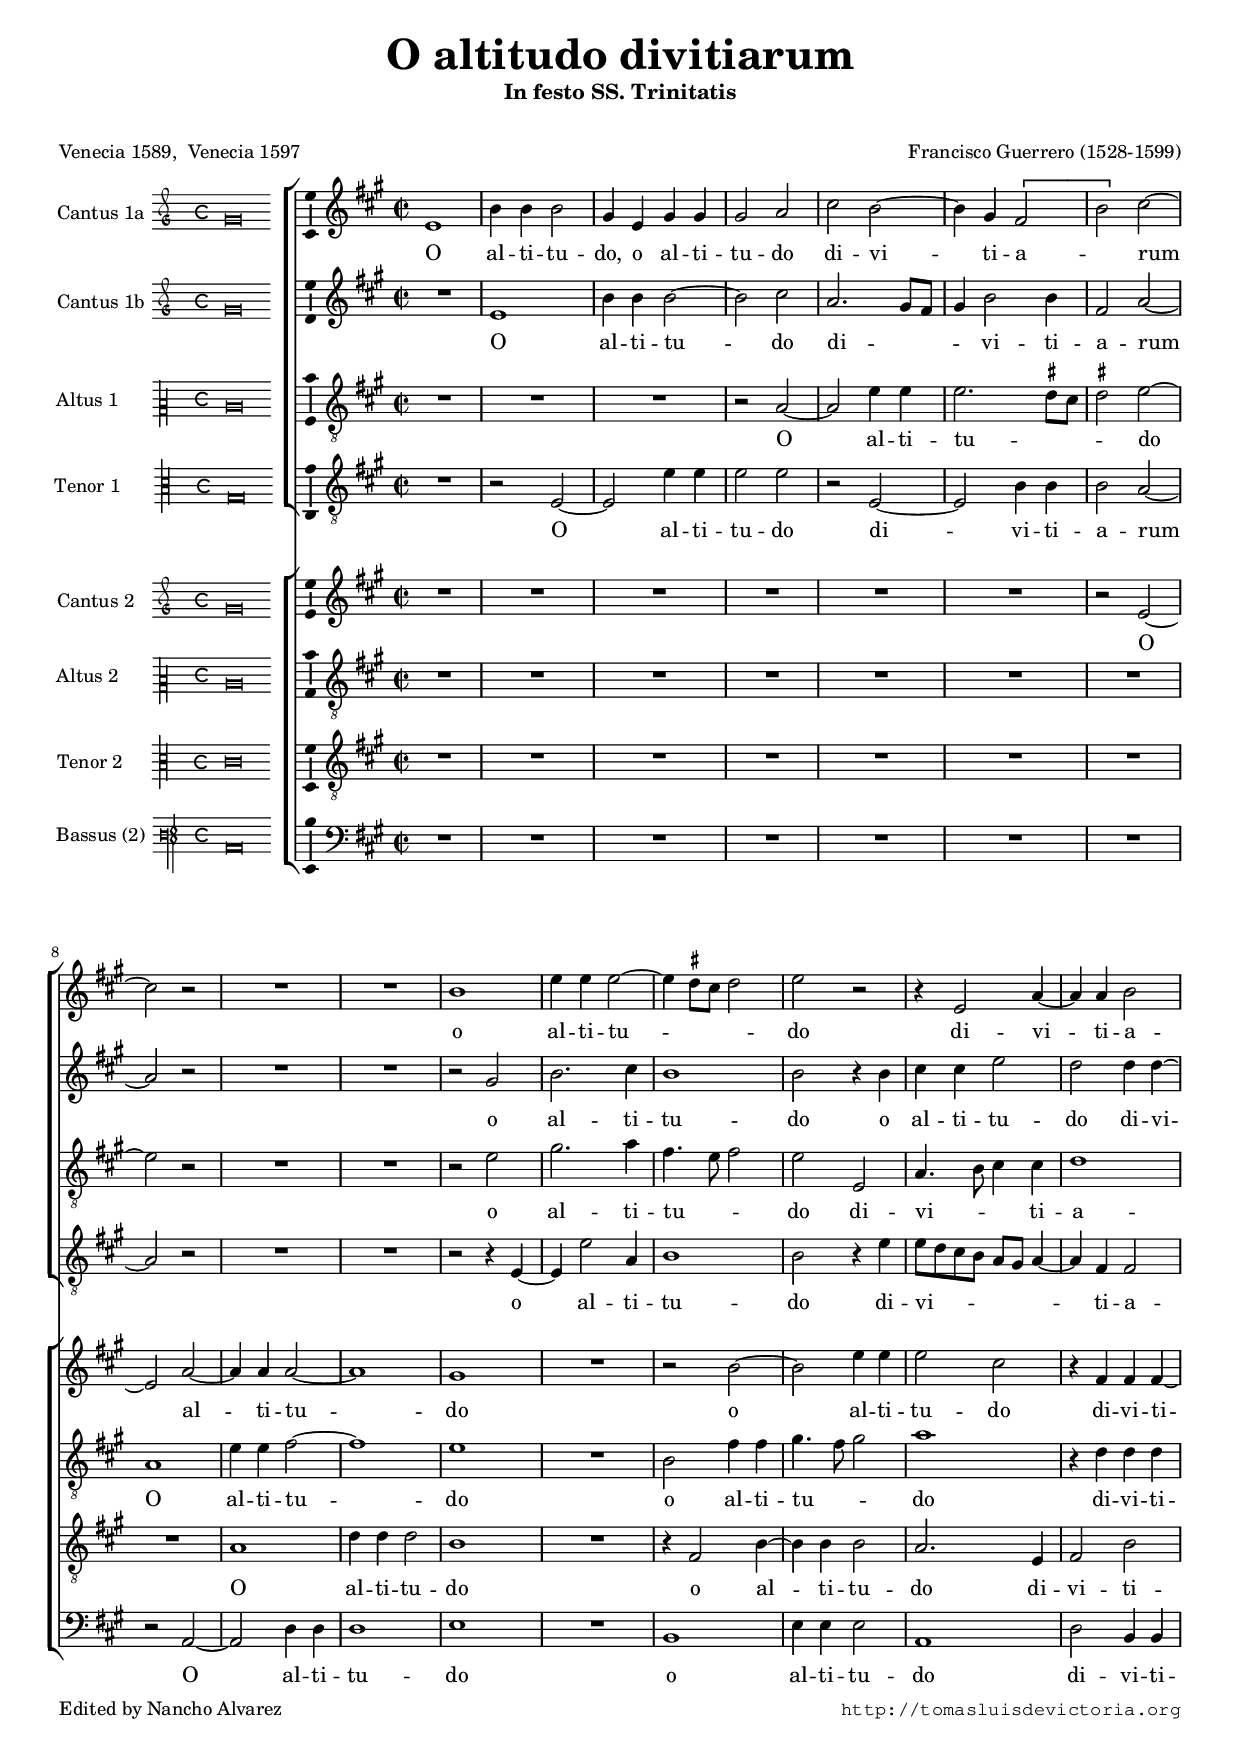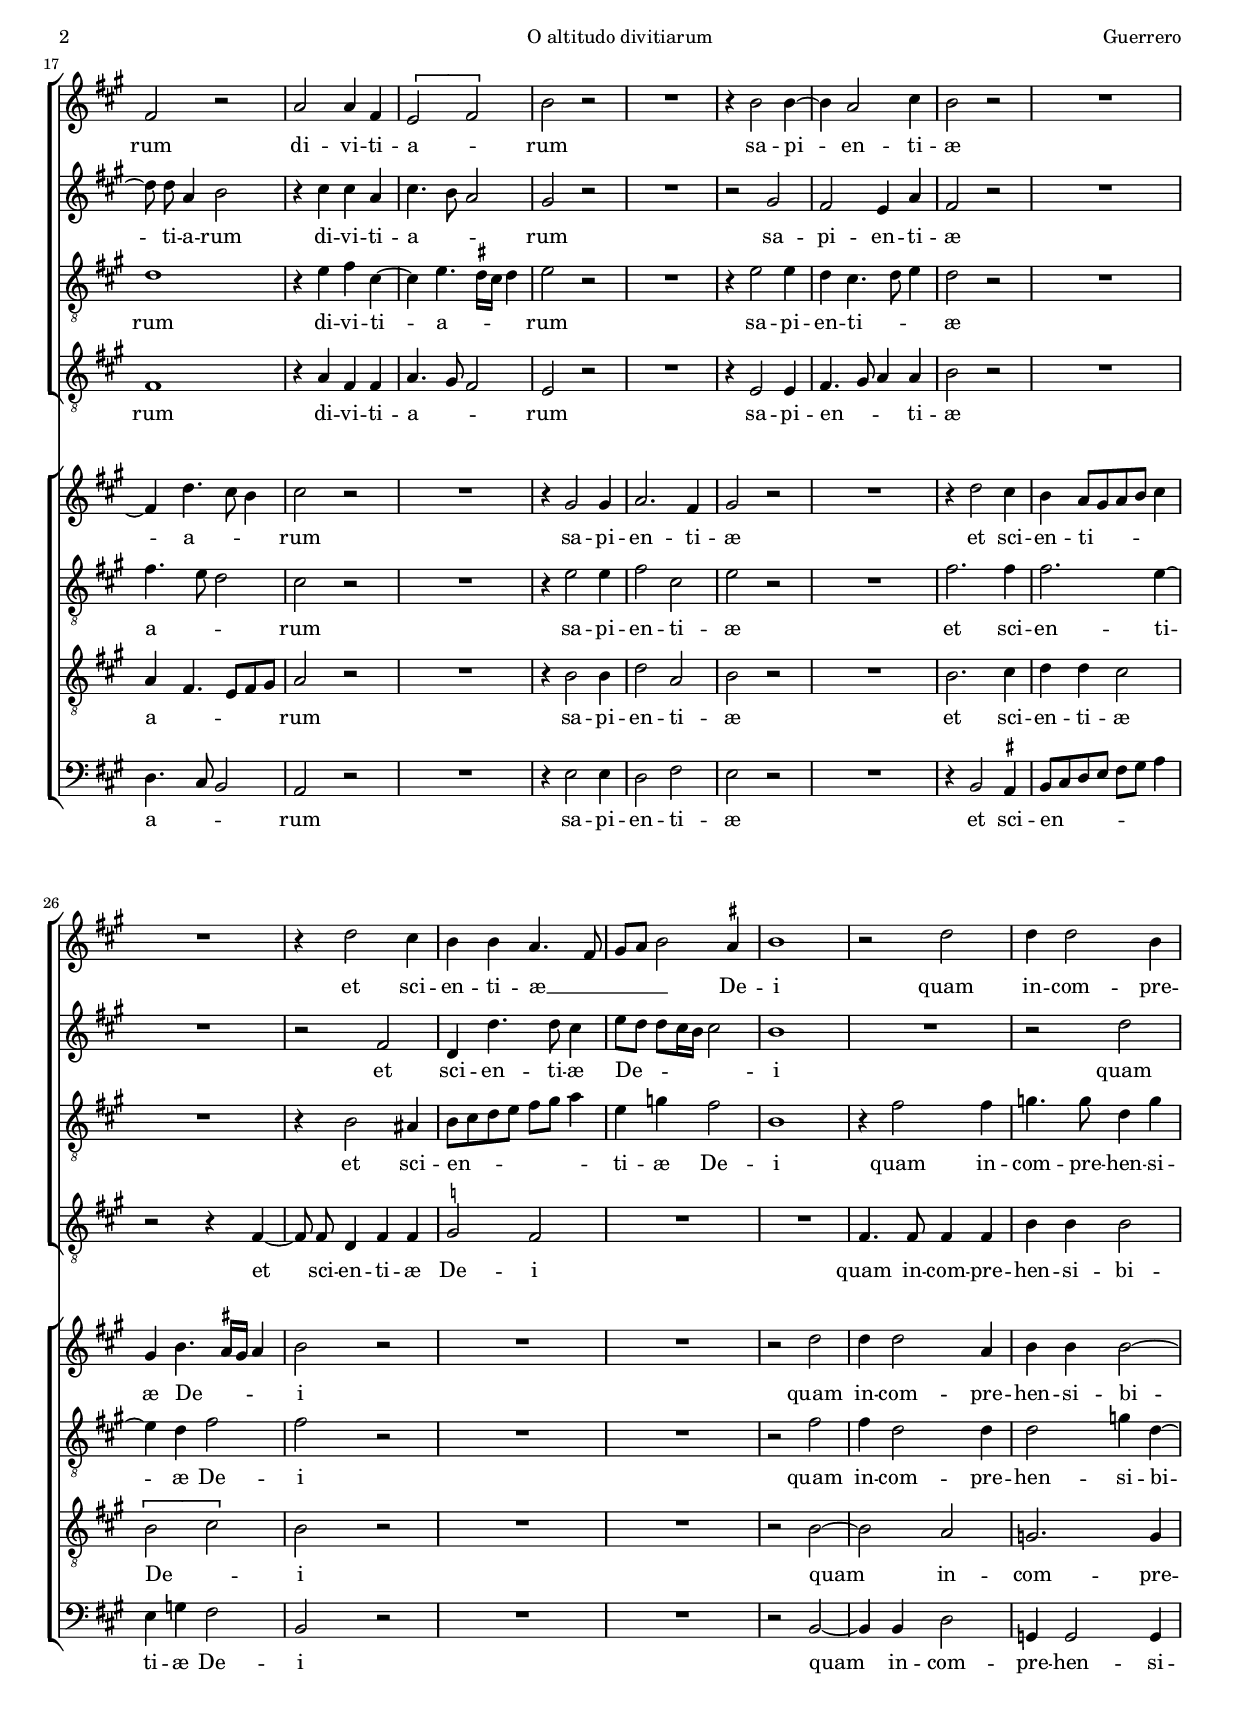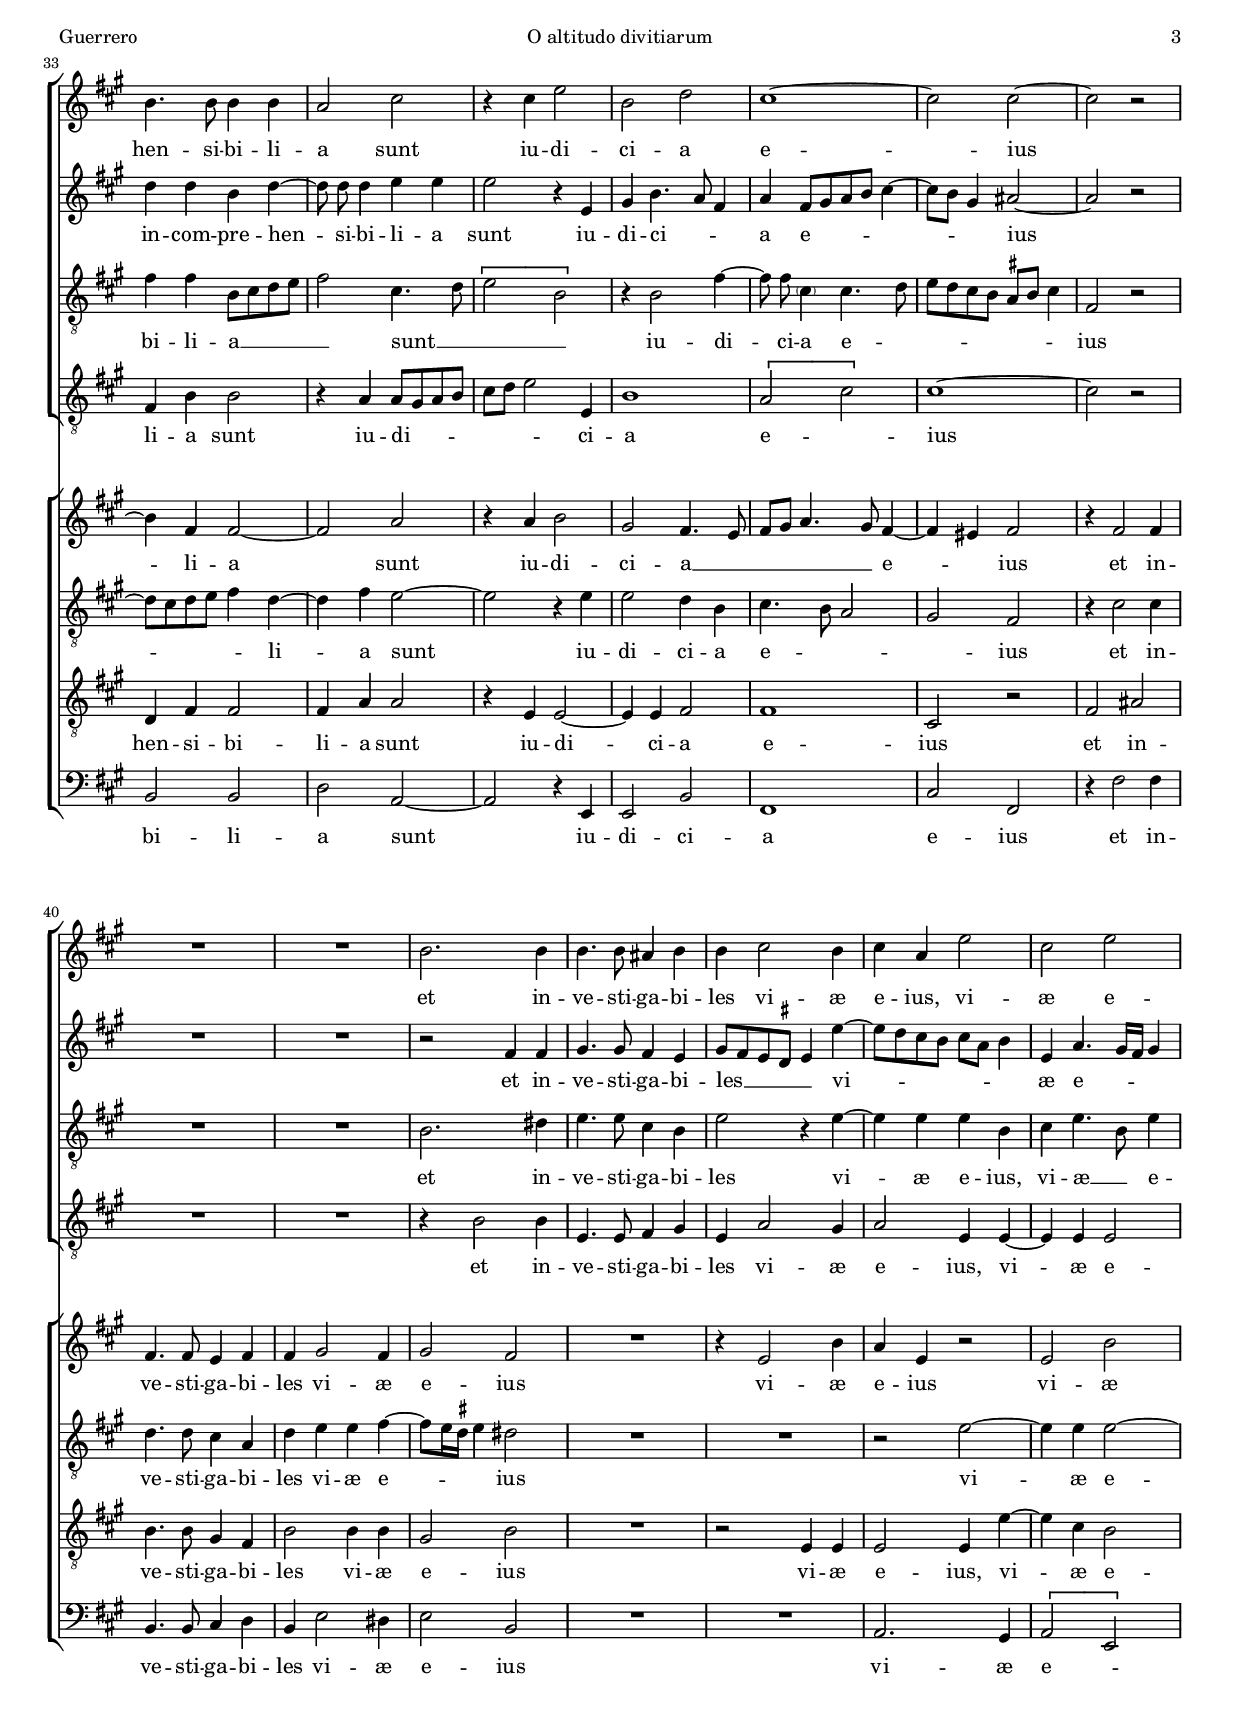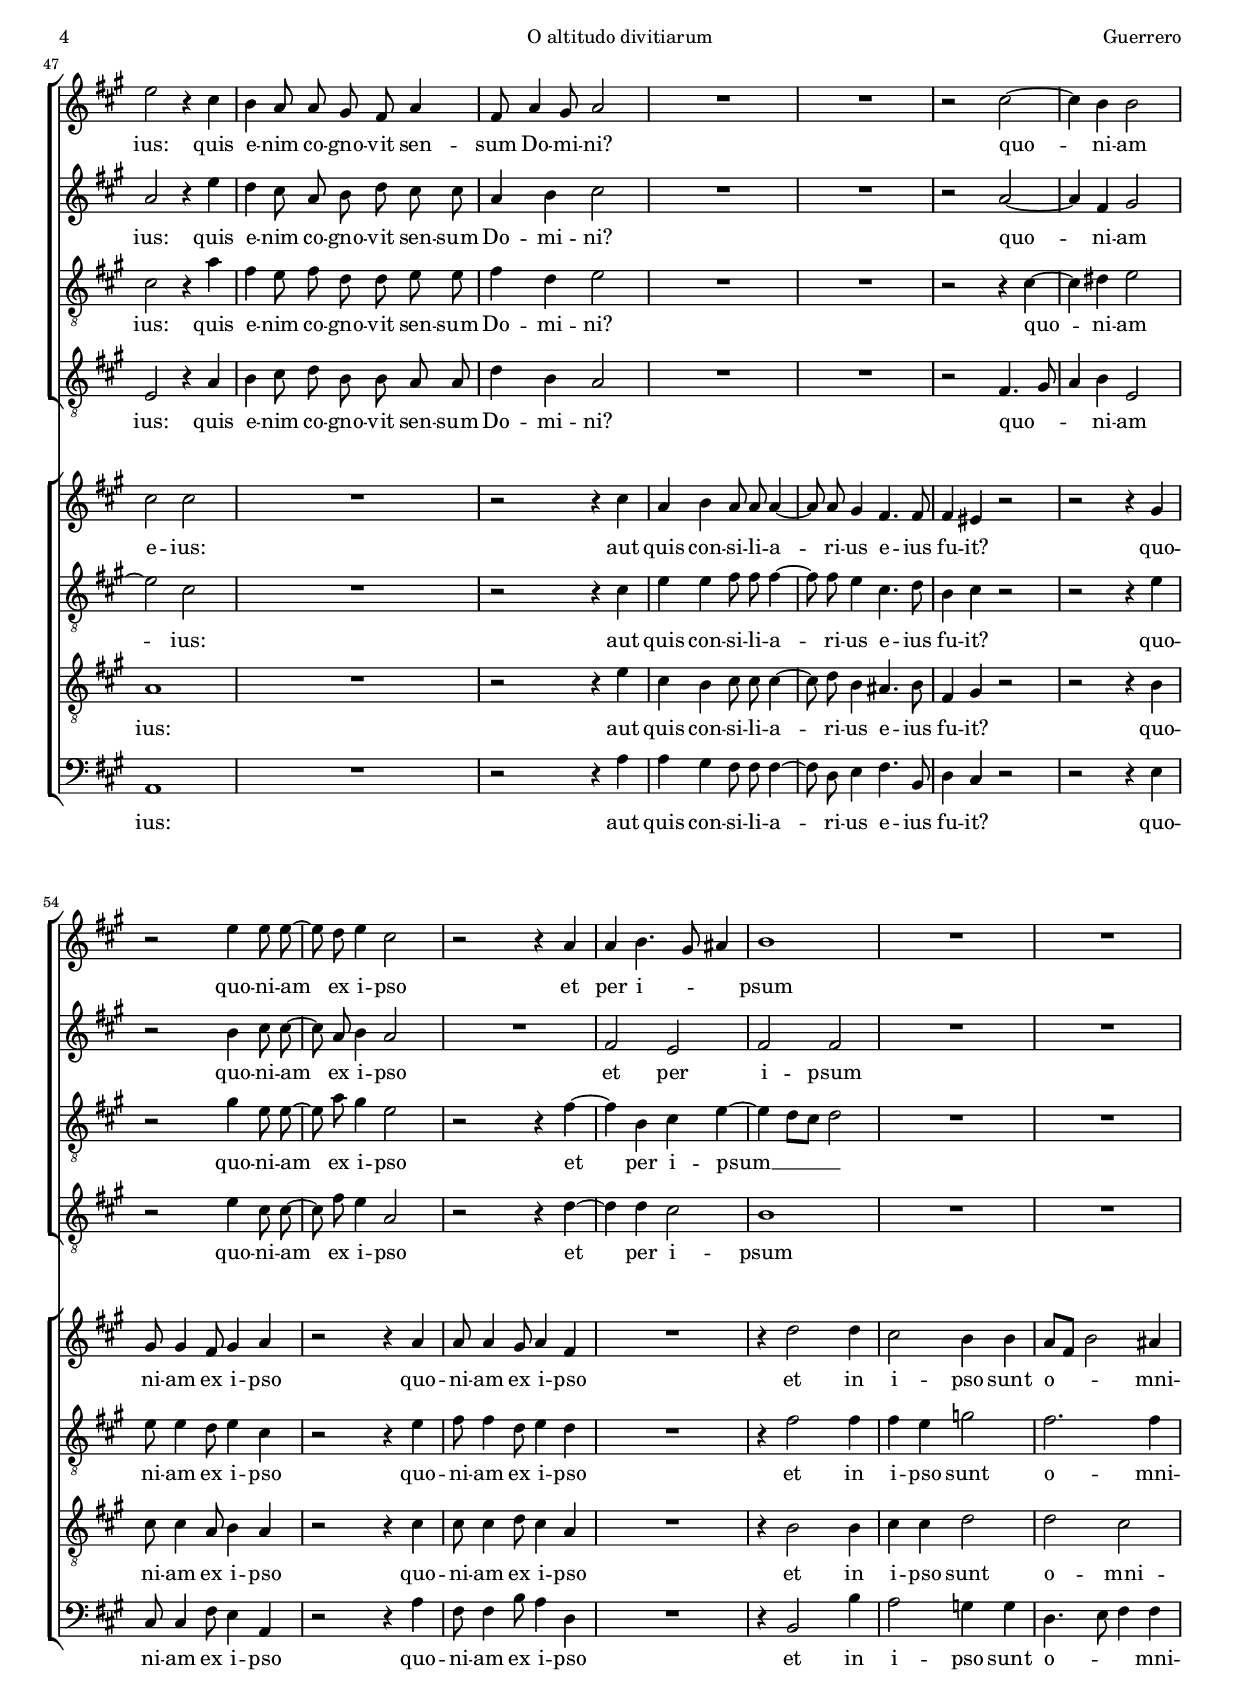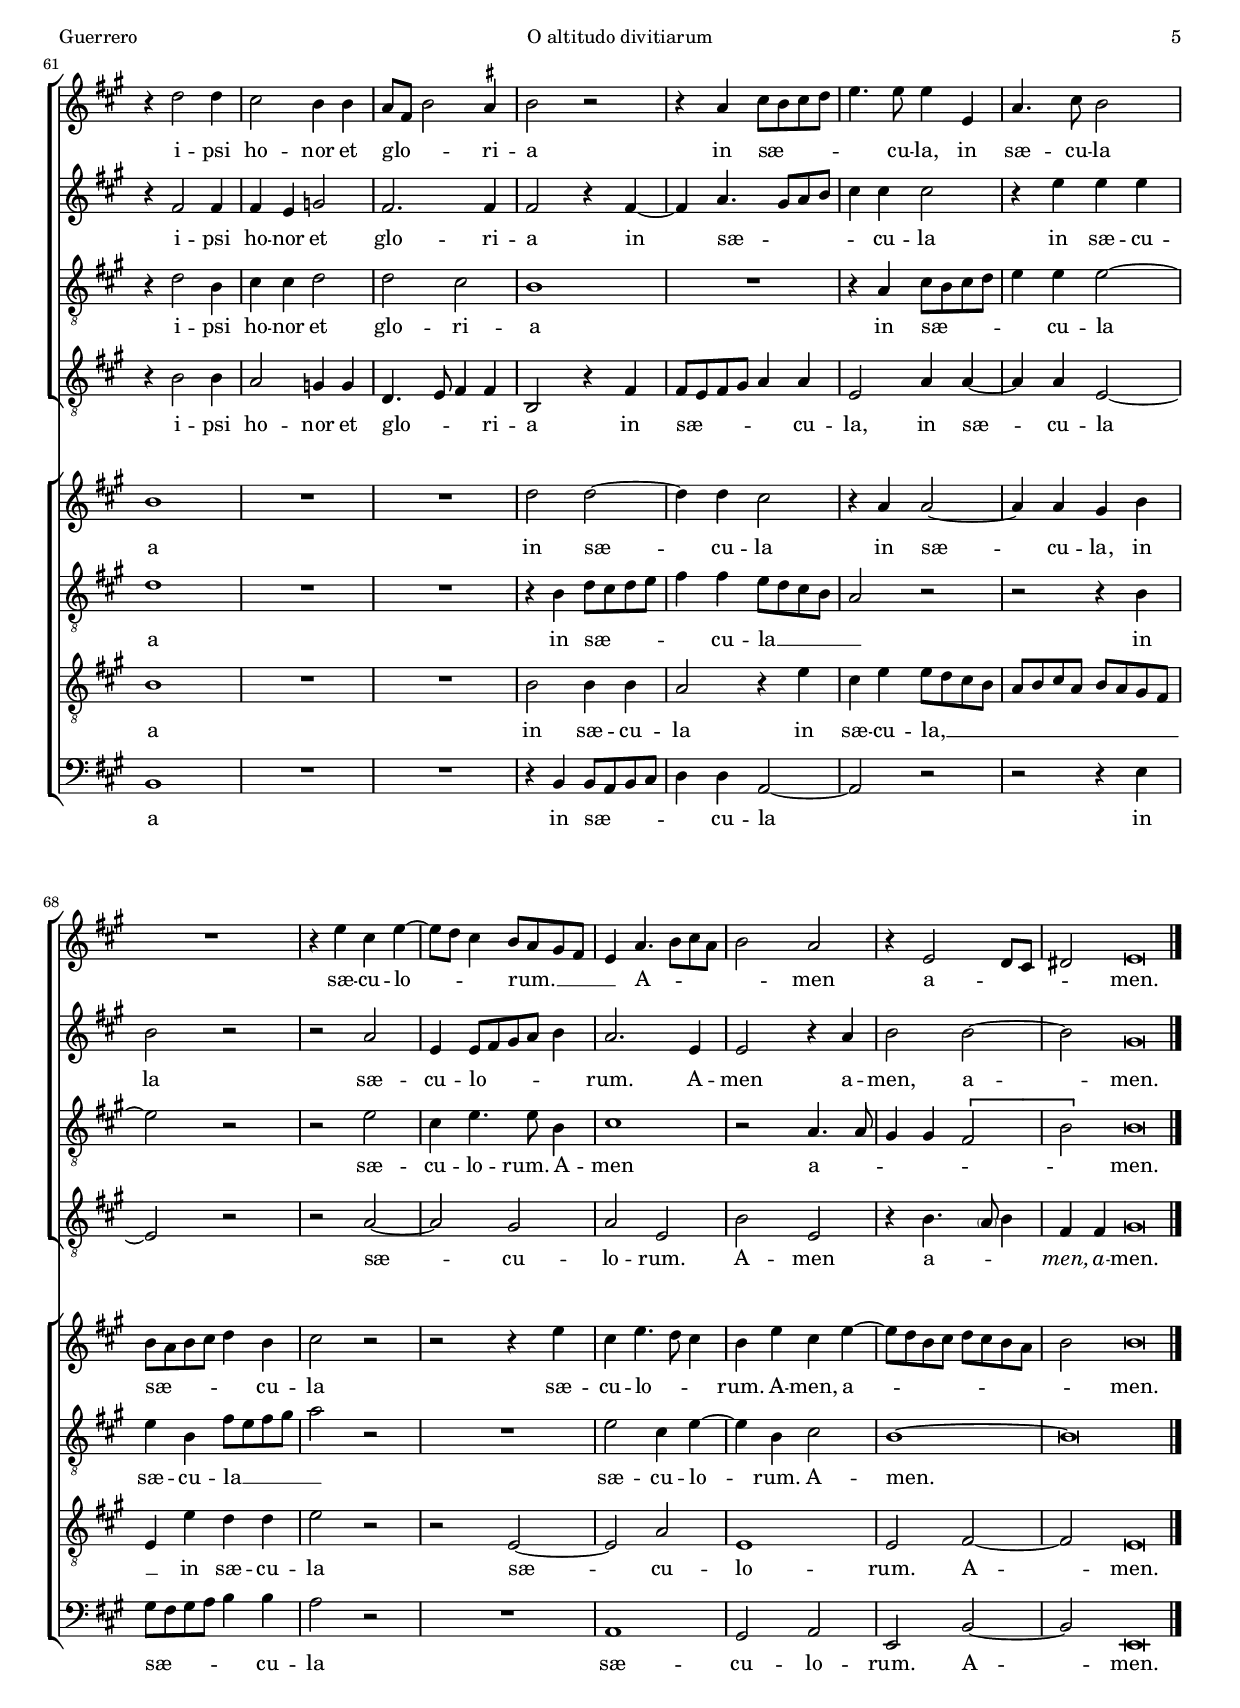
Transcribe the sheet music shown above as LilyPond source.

\version "2.22.0"

#(set-default-paper-size "a4")
#(set-global-staff-size 16.4)
#(ly:set-option 'point-and-click #f)
%mobile -s10.5 -i2.3

italicas=\override LyricText.font-shape = #'italic
rectas=\override LyricText.font-shape = #'upright
ss=\once \set suggestAccidentals = ##t
incipitwidth = 20
mt=#(define-music-function (offset) (number?) ; move lyric text
      #{ \once \override LyricText.X-offset = -$offset #})

htitle="O altitudo divitiarum"
hcomposer="Guerrero"

\header {
	title=\markup{\fontsize #3 "O altitudo divitiarum"}
	subtitle=\markup{"In festo SS. Trinitatis"}
	subsubtitle=\markup{\null \vspace #1 }
	composer="Francisco Guerrero (1528-1599)"
        pdfauthor=\composer
	%opus="(-)"
	poet=\markup{"Venecia 1589,  Venecia 1597"}
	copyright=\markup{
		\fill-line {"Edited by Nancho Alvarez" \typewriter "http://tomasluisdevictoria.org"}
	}
%	tagline=""
}

global={\key c \major \time 2/2 \skip 1*74 \bar "|." }

cantus=\relative c''{
	g1
	d'4 d d2
	b4 g b b
	b2 c
	e d ~
	d4 b \[a2
	d\] e ~
	e r
	R1*2
	d1
	g4 g g2 ~
	g4 \ss fis8 e fis2 %! CSIC: g8 \ss fis e4
	g2 r
	r4 g,2 c4 ~
	c c d2
	a2 r
	c2 c4 a
	\[g2 a\]
	d2 r
	R1
	r4 d2 d4 ~
	d c2 e4
	d2 r
	R1*2
	r4 f2 e4
	d d c4. a8
	b c d2 \ss cis4
	d1
	r2 f
	f4 f2 d4
	d4. d8 d4 d
	c2 e
	r4 e g2
	d f
	e1 ~
	e2 e ~
	e2 r
	R1*2
	d2. d4
	d4. d8 cis4 d
	d e2 d4
	e4 c g'2
	e g
	g r4 e
	d c8 \noBeam c b \noBeam a c4
	a8 c4 b8 c2
	R1*2
	r2 e ~
	e4 d d2
	r2 g4 g8 \noBeam g ~
	g \noBeam f g4 e2
	r2 r4 c
	c d4. b8 cis4
	d1
	R1*2
	r4 f2 f4
	e2 d4 d
	c8 a d2 \ss cis4
	d2 r
	r4 c e8 d e f
	g4. g8 g4 g,
	c4. e8 d2
	R1
	r4 g e g ~
	g8 f e4 d8 c b a
	g4 c4. d8 e c
	d2 c
	r4 g2 f8 e
	fis2 g\breve*1/4
}

altus=\relative c''{
	R1
	g1
	d'4 d d2 ~
	d e
	c2. b8 a
	b4 d2 d4
	a2 c ~
	c r
	R1*2
	r2 b
	d2. e4
	d1
	d2 r4 d
	e e g2
	f f4 f ~
	f8 \noBeam f c4 d2
	r4 e e c
	e4. d8 c2
	b2 r
	R1
	r2 b
	a g4 c
	a2 r
	R1*2
	r2 a
	f4 f'4. f8 e4
	g8[ f] f[ e16 d] e2
	d1
	R1
	r2 f
	f4 f d f ~
	f8 \noBeam f f4 g g
	g2 r4 g,
	b d4. c8 a4
	c a8[ b c d] e4 ~
	e8 d b4 cis2 ~
	cis2 r
	R1*2
	r2 a4 a
	b4. b8 a4 g
	b8 a g \ss fis g4 g' ~
	g8 f e d e c d4
	g, c4. b16 a b4
	c2 r4 g'
	f e8 \noBeam c d \noBeam f \noBeam e \noBeam e
	c4 d e2
	R1*2
	r2 c ~
	c4 a b2
	r2 d4 e8 \noBeam e ~
	e \noBeam c d4 c2
	R1
	a2 g
	a a
	R1*2
	r4 a2 a4
	a g bes2
	a2. a4
	a2 r4 a ~
	a c4. b8 c d
	e4 e e2
	r4 g g g
	d2 r
	r2 c
	g4 g8[ a b c] d4
	c2. g4
	g2 r4 c
	d2 d ~
	d b\breve*1/4
}

tenor=\relative c'{
	R1*3
	r2 c ~
	c g'4 g
	g2. \ss fis8 e
	\ss fis2 g ~
	g r
	R1*2
	r2 g
	b2. c4
	a4. g8 a2
	g2 g,
	c4. d8 e4 e
	f1
	f
	r4 g a e ~
	e g4. \ss fis16 e fis4
	g2 r
	R1
	r4 g2 g4
	f e4. f8 g4
	f2 r
	R1*2
	r4 d2 cis4
	d8 e f g a b c4
	g4 bes a2
	d,1
	r4 a'2 a4
	bes4. bes8 f4 bes
	a4 a d,8 e f g
	a2 e4. f8
	\[g2 d\]
	r4 d2 a'4 ~
	a8 \noBeam a \parenthesize e4 e4. f8 %? CSIC: d,4
	g f e d \ss cis d e4
	a,2 r
	R1*2
	d2. fis4
	g4. g8 e4 d
	g2 r4 g ~
	g g g d
	e g4. d8 g4
	e2 r4 c'
	a g8 \noBeam a f \noBeam f \noBeam g \noBeam g
	a4 f g2
	R1*2
	r2 r4 e ~
	e fis g2
	r2 b4 g8 \noBeam g ~
	g8 \noBeam c b4 g2
	r2 r4 a ~
	a d, e g ~
	g f8 e f2
	R1*2
	r4 f2 d4
	e e f2
	f2 e
	d1
	R1
	r4 c e8 d e f
	g4 g g2 ~
	g r
	r2 g
	e4 g4. g8 d4
	e1
	r2 c4. c8
	b4 b \[a2
	d\] d\breve*1/4
}

bassus=\relative c'{
	R1
	r2 g ~
	g g'4 g
	g2 g
	r2 g, ~
	g d'4 d
	d2 c ~
	c r
	R1*2
	r2 r4 g ~
	g g'2 c,4
	d1
	d2 r4 g
	g8 f e d c b c4 ~
	c a a2
	a1
	r4 c a a
	c4. b8 a2
	g2 r
	R1
	r4 g2 g4
	a4. b8 c4 c
	d2 r
	R1
	r2 r4 a ~
	a8 \noBeam a f4 a a
	\ss bes2 a
	R1*2
	a4. a8 a4 a
	d d d2
	a4 d d2
	r4 c c8 b c d
	e f g2 g,4
	d'1
	\[c2 e\]
	e1 ~
	e2 r
	R1*2
	r4 d2 d4
	g,4. g8 a4 b
	g4 c2 b4
	c2 g4 g ~
	g g g2
	g2 r4 c
	d e8 \noBeam f d \noBeam d \noBeam c \noBeam c
	f4 d c2
	R1*2
	r2 a4. b8
	c4 d g,2
	r2 g'4 e8 \noBeam e ~
	e \noBeam a g4 c,2
	r2 r4 f ~
	f f e2
	d1
	R1*2
	r4 d2 d4
	c2 bes4 bes
	f4. g8 a4 a
	d,2 r4 a'
	a8 g a b c4 c
	g2 c4 c ~
	c c g2 ~
	g r
	r c ~
	c b 
	c g
	d' g,
	r4 d'4. \parenthesize c8 d4 %1 d8
	a4 a b\breve*1/4
}


cantusdos=\relative c''{
	  \override Staff.VerticalAxisGroup.minimum-Y-extent = #'(-4 . 6.5)
	  R1*6
	  r2 g ~
	  g c2 ~
	  c4 c c2 ~
	  c1
	  b
	  R1
	  r2 d ~
	  d2 g4 g
	  g2 e
	  r4 a, a a ~
	  a f'4. e8 d4
	  e2 r
	  R1
	  r4 b2 b4
	  c2. a4
	  b2 r
	  R1
	  r4 f'2 e4
	  d c8[ b c d] e4
	  b d4. \ss cis16 b cis4
	  d2 r
	  R1*2
	  r2 f
	  f4 f2 c4
	  d d d2 ~
	  d4 a a2 ~
	  a c
	  r4 c d2
	  b2 a4. g8
	  a b c4. b8 a4 ~
	  a gis a2
	  r4 a2 a4
	  a4. a8 g4 a
	  a b2 a4
	  b2 a
	  R1
	  r4 g2 d'4
	  c g r2
	  g2 d'
	  e2 e
	  R1
	  r2 r4 e
	  c d c8 \noBeam c c4 ~
	  c8 \noBeam c b4 a4. a8
	  a4 gis r2
	  r2 r4 b
	  b8 b4 a8 b4 c
	  r2 r4 c
	  c8 c4 b8 c4 a
	  R1
	  r4 f'2 f4
	  e2 d4 d
	  c8 a d2 cis4
	  d1
	  R1*2
	  f2 f ~
	  f4 f e2
	  r4 c c2 ~
	  c4 c b d
	  d8 c d e f4 d
	  e2 r
	  r r4 g
	  e g4. f8 e4 
	  d g e g ~
	  g8 f d e f e d c
	  d2 d\breve*1/4
}

altusdos=\relative c'{
	R1*7
	c1
	g'4 g a2 ~
	a1
	g
	R1
	d2 a'4 a
	b4. a8 b2
	c1
	r4 f, f f
	a4. g8 f2
	e2 r
	R1
	r4 g2 g4
	a2 e
	g r
	R1
	a2. a4
	a2. g4 ~
	g f a2
	a2 r
	R1*2
	r2 a
	a4 f2 f4
	f2 bes4 f ~
	f8 e f g a4 f ~
	f a g2 ~
	g r4 g
	g2 f4 d
	e4. d8 c2
	b a
	r4 e'2 e4
	f4. f8 e4 c
	f g g a ~
	a8 g16 \ss fis g4 fis!2
	R1*2
	r2 g ~
	g4 g g2 ~
	g e
	R1
	r2 r4 e
	g g a8 \noBeam a a4 ~
	a8 \noBeam a g4 e4. f8
	d4 e r2
	r2 r4 g
	g8 g4 f8 g4 e
	r2 r4 g
	a8 a4 f8 g4 f
	R1
	r4 a2 a4
	a g bes2
	a2. a4
	f1
	R1*2
	r4 d f8 e f g
	a4 a g8 f e d
	c2 r
	r r4 d
	g d a'8 g a b
	c2 r
	R1
	g2 e4 g ~
	g d e2
	d1 ~
	d\breve*1/2
}

tenordos=\relative c'{
	R1*8
	c1
	f4 f f2
	d1
	R1
	r4 a2 d4 ~
	d4 d d2
	c2. g4
	a2 d
	c4 a4. g8 a b
	c2 r
	R1
	r4 d2 d4 
	f2 c
	d r
	R1
	d2. e4
	f f e2
	\[d2 e\]
	d2 r
	R1*2
	r2 d ~
	d c
	bes2. bes4
	f4 a a2
	a4 c c2
	r4 g g2 ~
	g4 g a2
	a1 
	e2 r
	a2 cis
	d4. d8 b4 a
	d2 d4 d
	b2 d
	R1
	r2 g,4 g
	g2 g4 g' ~
	g e d2
	c1
	R1
	r2 r4 g'
	e d e8 \noBeam e e4 ~
	e8 \noBeam f d4 cis4. d8
	a4 b r2
	r2 r4 d
	e8 e4 c8 d4 c
	r2 r4 e
	e8 e4 f8 e4 c
	R1
	r4 d2 d4
	e e f2
	f e
	d1
	R1*2
	d2 d4 d
	c2 r4 g'
	e g g8 f e d
	c d e c d c b a
	g4 g' f f
	g2 r
	r g, ~
	g c 
	g1
	g2 a ~
	a g\breve*1/4
}

bassusdos=\relative c{
	R1*7
	r2 c ~
	c f4 f
	f1
	g
	R1
	d
	g4 g g2
	c,1
	f2 d4 d
	f4. e8 d2
	c r 
	R1
	r4 g'2 g4
	f2 a
	g r
	R1
	r4 d2 \ss cis4
	d8 e f g a b c4
	g4 bes a2
	d,2 r
	R1*2
	r2 d ~
	d4 d f2
	bes,4 bes2 bes4
	d2 d
	f c ~
	c r4 g
	g2 d'
	a1
	e'2 a,
	r4 a'2 a4
	d,4. d8 e4 f
	d g2 fis4
	g2 d
	R1*2
	c2. b4
	\[c2 g\]
	c1
	R1
	r2 r4 c'
	c b a8 \noBeam a a4 ~
	a8 \noBeam f g4 a4. d,8
	f4 e r2
	r2 r4 g
	e8 e4 a8 g4 c,
	r2 r4 c'
	a8 a4 d8 c4 f,
	R1
	r4 d2 d'4
	c2 bes4 bes
	f4. g8 a4 a
	d,1
	R1*2
	r4 d d8 c d e
	f4 f c2 ~
	c r
	r r4 g'
	b8 a b c d4 d
	c2 r
	R1
	c,1
	b2 c
	g d' ~
	d g,\breve*1/4
}

textocantus=\lyricmode{
O al -- ti -- tu -- do,
o al -- ti -- tu -- do di -- vi -- ti -- a -- _ rum
o al -- ti -- tu -- _ _ _ do
di -- vi -- ti -- a -- rum
di -- vi -- ti -- a -- _ rum
sa -- pi -- en -- ti -- æ
et sci -- en -- ti -- æ __ _ _ _ _ De -- i
quam in -- com -- pre -- hen -- si -- bi -- li -- a sunt
iu -- di -- ci -- a e -- ius
et in -- ve -- sti -- ga -- bi -- les vi -- æ e -- ius,
vi -- æ e -- ius:
quis e -- nim co -- gno -- vit sen -- sum Do -- mi -- ni?
quo -- ni -- am
quo -- ni -- am ex i -- pso
et per i -- _ _ psum
i -- psi ho -- nor et glo -- _ _ ri -- a
in sæ -- _ _ _ _ cu -- la,
in sæ -- cu -- la
sæ -- cu -- lo -- _ _ rum. __ _ _ _ _ 
A -- _ _ _ _ men
a -- _ _ _ men.
}

textoaltus=\lyricmode{
O al -- ti -- tu -- do di -- _ _ _ vi -- ti -- a -- rum
o al -- ti -- tu -- do 
o al -- ti -- tu -- do di -- vi -- ti -- a -- rum
di -- vi -- ti -- a -- _ _ rum
sa -- pi -- en -- ti -- æ
et sci -- en -- ti -- æ De -- _ _ _ _ _ i
quam in -- com -- pre -- hen -- si -- bi -- li -- a sunt
iu -- di -- ci -- _ _ a e -- _ _ _ _ _ _ ius
et in -- ve -- sti -- ga -- bi -- les __ _ _ _ _ vi -- _ _ _ _ _ _ æ e -- _ _ _ ius:
quis e -- nim co -- gno -- vit sen -- sum Do -- mi -- ni?
quo -- ni -- am
quo -- ni -- am ex i -- pso
et per i -- psum
i -- psi ho -- nor et
glo -- ri -- a
in sæ -- _ _ _ _ cu -- la
in sæ -- cu -- la
sæ -- cu -- lo -- _ _ _ _ rum.
A -- men
a -- men,
a -- men.
}

textotenor=\lyricmode{
O al -- ti -- tu -- _ _ _ do
o al -- ti -- tu -- _ _ do di -- vi -- _ _ ti -- a -- rum
di -- vi -- ti -- a -- _ _ _ rum
sa -- pi -- en -- ti -- _ _ æ
et sci -- en -- _ _ _ _ _ _ ti -- æ De -- i
quam in -- com -- pre -- hen -- si -- bi -- li -- a __ _ _ _ _ sunt __ _ _ _ 
iu -- di -- ci -- a e -- _ _ _ _ _ _ _ _ ius
et in -- ve -- sti -- ga -- bi -- les
vi -- æ e -- ius,
vi -- æ __ _ e -- ius:
quis e -- nim co -- gno -- vit sen -- sum Do -- mi -- ni?
quo -- ni -- am
quo -- ni -- am ex i -- pso
et per i -- psum __ _ _ _ 
i -- psi ho -- nor et glo -- ri -- a
in sæ -- _ _ _ _ cu -- la
sæ -- cu -- lo -- \mt #3 rum. \mt #-.1 A -- men
a -- _ _ _ _ _ men.
}

textobassus=\lyricmode{
O al -- ti -- tu -- do di -- vi -- ti -- a -- rum
o al -- ti -- tu -- do 
di -- vi -- _ _ _ _ _ _ ti -- a -- rum
di -- vi -- ti -- a -- _ _ rum
sa -- pi -- en -- _ _ ti -- æ
et sci -- en -- ti -- æ De -- i
quam in -- com -- pre -- hen -- si -- bi -- li -- a sunt
iu -- di -- _ _ _ _ _ _ ci -- a e -- _ ius
et in -- ve -- sti -- ga -- bi -- les vi -- æ e -- ius,
vi -- æ e -- ius:
quis e -- nim co -- gno -- vit sen -- sum Do -- mi -- ni?
quo -- _ _ ni -- am
quo -- ni -- am ex i -- pso
et per i -- psum
i -- psi ho -- nor et glo -- _ _ ri -- a
in sæ -- _ _ _ _ cu -- la,
in sæ -- cu -- la
sæ -- cu -- lo -- rum.
A -- men
a -- _ _ \italicas men, a -- \rectas men.
}


textocantusdos=\lyricmode{
O al -- ti -- tu -- do
o al -- ti -- tu -- do
di -- vi -- ti -- a -- _ _ rum
sa -- pi -- en -- ti -- æ
et sci -- en -- ti -- _ _ _ _ æ De -- _ _ _ i
quam in -- com -- pre -- hen -- si -- bi -- li -- a sunt
iu -- di -- ci -- a __ _ _ _ _ _ e -- _ ius
et in -- ve -- sti -- ga -- bi -- les vi -- æ e -- ius
vi -- æ e -- ius vi -- æ e -- ius:
aut quis con -- si -- li -- a -- ri -- us e -- ius fu -- it?
quo -- ni -- am ex i -- pso
quo -- ni -- am ex i -- pso
et in i -- pso sunt o -- _ _ mni -- a
in sæ -- cu -- la
in sæ -- cu -- la,
in sæ -- _ _ _ _ cu -- la
sæ -- cu -- lo -- _ _ rum.
A -- men,
a -- _ _ _ _ _ _ _ _ men.
}

textoaltusdos=\lyricmode{
O al -- ti -- tu -- do
o al -- ti -- tu -- _ _ do
di -- vi -- ti -- a -- _ _ rum
sa -- pi -- en -- ti -- æ
et sci -- en -- ti -- æ De -- i
quam in -- com -- pre -- hen -- si -- bi -- _ _ _ _ li -- a sunt
iu -- di -- ci -- a e -- _ _ _ ius
et in -- ve -- sti -- ga -- bi -- les vi -- æ e -- _ _ _ ius
vi -- æ e -- ius:
aut quis con -- si -- li -- a -- ri -- us e -- ius fu -- it?
quo -- ni -- am ex i -- pso
quo -- ni -- am ex i -- pso
et in i -- pso sunt o -- mni -- a
in sæ -- _ _ _ _ cu -- la __ _ _ _ _ 
in sæ -- cu -- la __ _ _ _ _ 
sæ -- cu -- lo -- rum. 
A -- men.
}

textotenordos=\lyricmode{
O al -- ti -- tu -- do
o al -- ti -- tu -- do di -- vi -- ti -- a -- _ _ _ _ rum
sa -- pi -- en -- ti -- æ
et sci -- en -- ti -- æ De -- _ i
quam in -- com -- pre -- hen -- si -- bi -- li -- a sunt
iu -- di -- ci -- a e -- ius
et in -- ve -- sti -- ga -- bi -- les vi -- æ e -- ius
vi -- æ e -- ius,
vi -- æ e -- ius:
aut quis con -- si -- li -- a -- ri -- us e -- ius fu -- it?
quo -- ni -- am ex i -- pso
quo -- ni -- am ex i -- pso
et in i -- pso sunt o -- mni -- a
in sæ -- cu -- la
in sæ -- cu -- la, __ _ _ _ _ _ _ _ _ _ _ _ _ 
in sæ -- cu -- la
sæ -- cu -- lo -- rum. A -- men.
}

textobassusdos=\lyricmode{
O al -- ti -- tu -- do
o al -- ti -- tu -- do
di -- vi -- ti -- a -- _ _ rum
sa -- pi -- en -- ti -- æ
et sci -- en -- _ _ _ _ _ _ ti -- æ De -- i
quam in -- com -- pre -- hen -- si -- bi -- li -- a sunt
iu -- di -- ci -- a e -- ius
et in -- ve -- sti -- ga -- bi -- les vi -- æ e -- ius
vi -- æ e -- _ ius:
aut quis con -- si -- li -- a -- ri -- us e -- ius fu -- it?
quo -- ni -- am ex i -- pso
quo -- ni -- am ex i -- pso
et in i -- pso sunt o -- _ _ mni -- a
in sæ -- _ _ _ _ cu -- la
in sæ -- _ _ _ _ cu -- la
sæ -- cu -- lo -- rum.
A -- men.
}

incipitcantus=\markup{
	\score{
		{ 
		\set Staff.instrumentName="Cantus 1a "
		\override NoteHead.style = #'neomensural
		\override Rest.style = #'neomensural
		\override Staff.TimeSignature.style = #'neomensural
		\cadenzaOn 
		\clef "petrucci-g"
		\key c \major
		\time 4/4
		g'\breve
		} 
	\layout {
		\context {\Voice
			\remove Ligature_bracket_engraver
			\consists Mensural_ligature_engraver
		}
		line-width=\incipitwidth
		indent = 0
	}
	}
}

incipitaltus=\markup{
	\score{
		{ 
		\set Staff.instrumentName="Cantus 1b "
		\override NoteHead.style = #'neomensural
		\override Rest.style = #'neomensural
		\override Staff.TimeSignature.style = #'neomensural
		\cadenzaOn 
		\clef "petrucci-g"
		\key c \major
		\time 4/4
		g'\breve
		} 
	\layout {
		\context {\Voice
			\remove Ligature_bracket_engraver
			\consists Mensural_ligature_engraver
		}
		line-width=\incipitwidth
		indent = 0
	}
	}
}

incipittenor=\markup{
	\score{
		{ 
		\set Staff.instrumentName="Altus 1      "
		\override NoteHead.style = #'neomensural 
		\override Rest.style = #'neomensural
		\override Staff.TimeSignature.style = #'neomensural
		\cadenzaOn 
		\clef "petrucci-c2"
		\key c \major
		\time 4/4
		c'\breve
		} 
	\layout {
		\context {\Voice
			\remove Ligature_bracket_engraver
			\consists Mensural_ligature_engraver
		}
		line-width=\incipitwidth
		indent=0
	}
	}
}

incipitbassus=\markup{
	\score{
		{ 
		\set Staff.instrumentName="Tenor 1      "
		\override NoteHead.style = #'neomensural 
		\override Rest.style = #'neomensural
		\override Staff.TimeSignature.style = #'neomensural
		\cadenzaOn 
		\clef "petrucci-c3"
		\key c \major
		\time 4/4
		g\breve
		} 
	\layout {
		\context {\Voice
			\remove Ligature_bracket_engraver
			\consists Mensural_ligature_engraver
		}
		line-width=\incipitwidth
		indent=0
	}
	}
}


incipitcantusdos=\markup{
	\score{
		{ 
		\set Staff.instrumentName="Cantus 2   "
		\override NoteHead.style = #'neomensural
		\override Rest.style = #'neomensural
		\override Staff.TimeSignature.style = #'neomensural
		\cadenzaOn 
		\clef "petrucci-g"
		\key c \major
		\time 4/4
		g'\breve
		} 
	\layout {
		\context {\Voice
			\remove Ligature_bracket_engraver
			\consists Mensural_ligature_engraver
		}
		line-width=\incipitwidth
		indent = 0
	}
	}
}

incipitaltusdos=\markup{
	\score{
		{ 
		\set Staff.instrumentName="Altus 2      "
		\override NoteHead.style = #'neomensural
		\override Rest.style = #'neomensural
		\override Staff.TimeSignature.style = #'neomensural
		\cadenzaOn 
		\clef "petrucci-c2"
		\key c \major
		\time 4/4
		c'\breve
		} 
	\layout {
		\context {\Voice
			\remove Ligature_bracket_engraver
			\consists Mensural_ligature_engraver
		}
		line-width=\incipitwidth
		indent = 0
	}
	}
}

incipittenordos=\markup{
	\score{
		{ 
		\set Staff.instrumentName="Tenor 2     "
		\override NoteHead.style = #'neomensural 
		\override Rest.style = #'neomensural
		\override Staff.TimeSignature.style = #'neomensural
		\cadenzaOn 
		\clef "petrucci-c3"
		\key c \major
		\time 4/4
		c'\breve
		} 
	\layout {
		\context {\Voice
			\remove Ligature_bracket_engraver
			\consists Mensural_ligature_engraver
		}
		line-width=\incipitwidth
		indent=0
	}
	}
}

incipitbassusdos=\markup{
	\score{
		{ 
		\set Staff.instrumentName="Bassus (2) "
		\override NoteHead.style = #'neomensural 
		\override Rest.style = #'neomensural
		\override Staff.TimeSignature.style = #'neomensural
		\cadenzaOn 
		\clef "petrucci-f3"
		\key c \major
		\time 4/4
		c\breve
		} 
	\layout {
		\context {\Voice
			\remove Ligature_bracket_engraver
			\consists Mensural_ligature_engraver
		}
		line-width=\incipitwidth
		indent=0
	}
	}
}



\score {\transpose c' a{
	<<
\new ChoirStaff<<

	\new Staff <<\global
	\new Voice="v1" {
		\set Staff.instrumentName=\incipitcantus
		\clef "treble"
		\cantus }
	\new Lyrics \lyricsto "v1" {\textocantus }
	>>

	\new Staff <<\global
	\new Voice="v2" {
		\set Staff.instrumentName=\incipitaltus
		\clef "treble"
		\altus }
	\new Lyrics \lyricsto "v2" {\textoaltus }
	>>
	
	\new Staff <<\global
	\new Voice="v3" {
		\set Staff.instrumentName=\incipittenor
		\clef "G_8"
		\tenor }
	\new Lyrics \lyricsto "v3" {\textotenor }
	>>

	\new Staff <<\global
	\new Voice="v4" {
		\set Staff.instrumentName=\incipitbassus
		\clef "G_8"
		\bassus }
	\new Lyrics \lyricsto "v4" {\textobassus }
	>>
	
>>

\new ChoirStaff<<

	\new Staff <<\global
	\new Voice="v5" {
		\set Staff.instrumentName=\incipitcantusdos
		\clef "treble"
		\cantusdos }
	\new Lyrics \lyricsto "v5" {\textocantusdos }
	>>

	\new Staff <<\global
	\new Voice="v6" {
		\set Staff.instrumentName=\incipitaltusdos
		\clef "G_8"
		\altusdos }
	\new Lyrics \lyricsto "v6" {\textoaltusdos }
	>>
	
	\new Staff <<\global
	\new Voice="v7" {
		\set Staff.instrumentName=\incipittenordos
		\clef "G_8"
		\tenordos }
	\new Lyrics \lyricsto "v7" {\textotenordos }
	>>

	\new Staff <<\global
	\new Voice="v8" {
		\set Staff.instrumentName=\incipitbassusdos
		\clef "bass"
		\bassusdos }
	\new Lyrics \lyricsto "v8" {\textobassusdos }
	>>
	
>>

>>
	}%transpose

\layout{ 
	\context {\Lyrics 
		\override VerticalAxisGroup.staff-affinity = #UP
		\override VerticalAxisGroup.nonstaff-relatedstaff-spacing =
			#'((basic-distance . 0) (minimum-distance . 0) (padding . 1))
		\override LyricText.font-size = #1.2
		\override LyricHyphen.minimum-distance = #0.5
	}
	\context {\Score 
		tempoHideNote = ##t
		\override BarNumber.padding = #2 
	}
	\context {\Voice 
		%melismaBusyProperties = #'()
		%autoBeaming = ##f
	}
        \context {\ChoirStaff 
                  \override StaffGrouper.staffgroup-staff-spacing =
                        #'((basic-distance . 15) (minimum-distance . 0) (padding . 1))
                  \override StaffGrouper.staff-staff-spacing =
                        #'((basic-distance . 11) (minimum-distance . 0) (padding . 1))
        }
	\context {\Staff 
                %\RemoveEmptyStaves
                %\override VerticalAxisGroup.remove-first = ##t
		\consists Ambitus_engraver 
		\override LigatureBracket.padding = #1
	}
}

%\midi { \mtempo }

}


\paper{
	evenHeaderMarkup=\markup  \fill-line { \fromproperty #'page:page-number-string \htitle \hcomposer }
	oddHeaderMarkup= \markup  \fill-line { \on-the-fly #not-first-page \hcomposer \on-the-fly #not-first-page \htitle \on-the-fly #not-first-page \fromproperty #'page:page-number-string }
	%system-count=20
	%page-count = 8
	ragged-last-bottom = ##f
	indent=4.0\cm
	system-system-spacing =
	#'((basic-distance . 20) (minimum-distance . 0) (padding . 5))
	top-system-spacing = % header
	#'((basic-distance . 9) (minimum-distance . 0) (padding . 0))
	last-bottom-spacing = % footer
	#'((basic-distance . 12) (minimum-distance . 0) (padding . 0))
	markup-system-spacing.padding = #1.5
}



